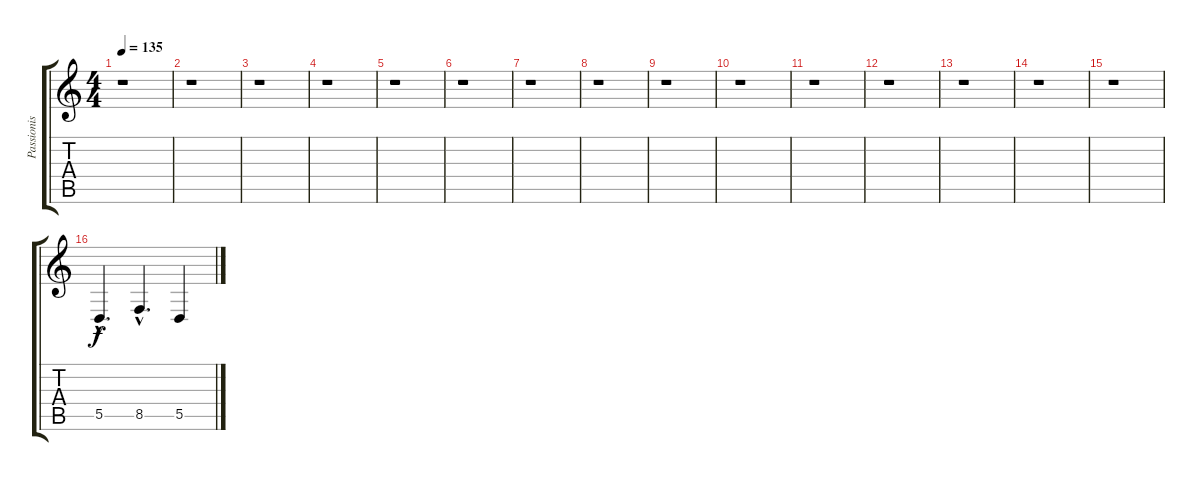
\track ("Passionis Strings" "Passionis ") {instrument stringensemble1}
\staff {score tabs}
\tuning (E4 B3 G3 D3 A2 D2) {hide}
\ts (4 4)
\tempo 135
\clef g2
\ks c
r.1{dy f} |
r.1 |
r.1 |
r.1 |
r.1 |
r.1 |
r.1 |
r.1 |
r.1 |
r.1 |
r.1 |
r.1 |
r.1 |
r.1 |
r.1 |
5.5{hac}.4{d volume 10} 8.5{hac}.4{d} 5.5.4
